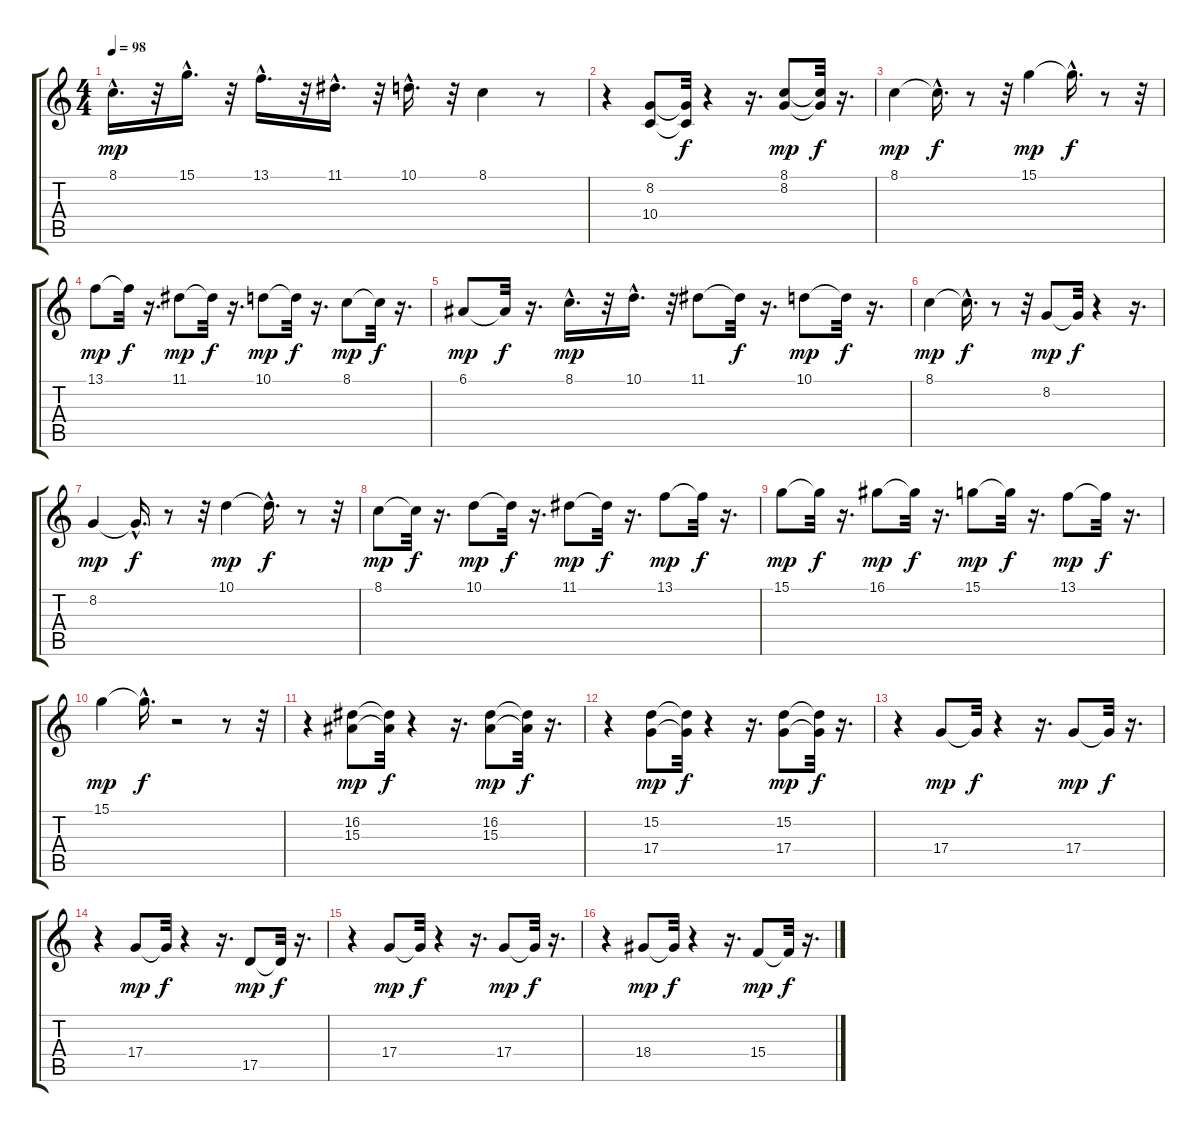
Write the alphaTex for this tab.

\track "" {instrument acousticgrandpiano}
\staff {score tabs}
\tuning (E4 B3 G3 D3 A2 E2) {hide}
\ts (4 4)
\tempo 98
\clef g2
\ks c
8.1{hac}.16{d dy mp} r.32 15.1{hac}.16{d} r.32 13.1{hac}.16{d} r.32 11.1{hac}.16{d} r.32 10.1{hac}.16{d} r.32 8.1.4 r.8 |
r.4 (8.2 10.4).8 (8.2{t} 10.4{t}).32{dy f} r.4 r.16{d} (8.1 8.2).8{dy mp} (8.1{t} 8.2{t}).32{dy f} r.16{d} |
8.1.4{dy mp} 8.1{hac t}.16{d dy f} r.8 r.32 15.1.4{dy mp} 15.1{hac t}.16{d dy f} r.8 r.32 |
13.1.8{dy mp} 13.1{t}.32{dy f} r.16{d} 11.1.8{dy mp} 11.1{t}.32{dy f} r.16{d} 10.1.8{dy mp} 10.1{t}.32{dy f} r.16{d} 8.1.8{dy mp} 8.1{t}.32{dy f} r.16{d} |
6.1.8{dy mp} 6.1{t}.32{dy f} r.16{d} 8.1{hac}.16{d dy mp} r.32 10.1{hac}.16{d} r.32 11.1.8 11.1{t}.32{dy f} r.16{d} 10.1.8{dy mp} 10.1{t}.32{dy f} r.16{d} |
8.1.4{dy mp} 8.1{hac t}.16{d dy f} r.8 r.32 8.2.8{dy mp} 8.2{t}.32{dy f} r.4 r.16{d} |
8.2.4{dy mp} 8.2{hac t}.16{d dy f} r.8 r.32 10.1.4{dy mp} 10.1{hac t}.16{d dy f} r.8 r.32 |
8.1.8{dy mp} 8.1{t}.32{dy f} r.16{d} 10.1.8{dy mp} 10.1{t}.32{dy f} r.16{d} 11.1.8{dy mp} 11.1{t}.32{dy f} r.16{d} 13.1.8{dy mp} 13.1{t}.32{dy f} r.16{d} |
15.1.8{dy mp} 15.1{t}.32{dy f} r.16{d} 16.1.8{dy mp} 16.1{t}.32{dy f} r.16{d} 15.1.8{dy mp} 15.1{t}.32{dy f} r.16{d} 13.1.8{dy mp} 13.1{t}.32{dy f} r.16{d} |
15.1.4{dy mp} 15.1{hac t}.16{d dy f} r.2 r.8 r.32 |
r.4 (16.2 15.3).8{dy mp} (16.2{t} 15.3{t}).32{dy f} r.4 r.16{d} (16.2 15.3).8{dy mp} (16.2{t} 15.3{t}).32{dy f} r.16{d} |
r.4 (15.2 17.4).8{dy mp} (15.2{t} 17.4{t}).32{dy f} r.4 r.16{d} (15.2 17.4).8{dy mp} (15.2{t} 17.4{t}).32{dy f} r.16{d} |
r.4 17.4.8{dy mp} 17.4{t}.32{dy f} r.4 r.16{d} 17.4.8{dy mp} 17.4{t}.32{dy f} r.16{d} |
r.4 17.4.8{dy mp} 17.4{t}.32{dy f} r.4 r.16{d} 17.5.8{dy mp} 17.5{t}.32{dy f} r.16{d} |
r.4 17.4.8{dy mp} 17.4{t}.32{dy f} r.4 r.16{d} 17.4.8{dy mp} 17.4{t}.32{dy f} r.16{d} |
r.4 18.4.8{dy mp} 18.4{t}.32{dy f} r.4 r.16{d} 15.4.8{dy mp} 15.4{t}.32{dy f} r.16{d}
